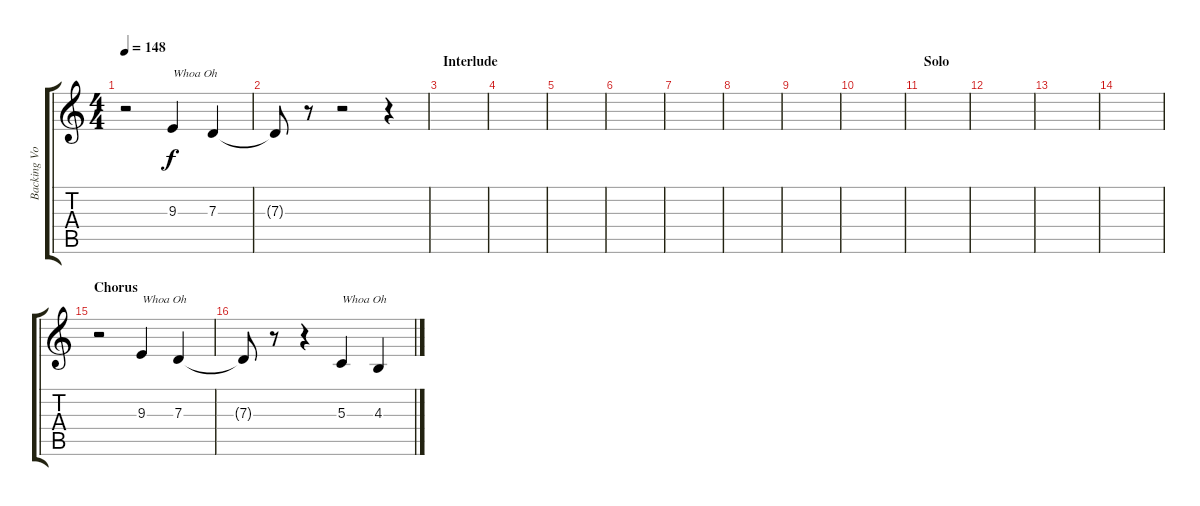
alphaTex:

\track ("Backing Vox 2" "Backing Vo") {instrument lead1square}
\staff {score tabs}
\tuning (E4 B3 G3 D3 A2 E2) {hide}
\ts (4 4)
\tempo 148
\clef g2
\ks c
r.2{dy f} 9.3.4{txt "Whoa Oh"} 7.3.4 |
7.3{t}.8 r.8 r.2 r.4 |
\section ("" "Interlude")
|
|
|
|
|
|
|
|
\section ("" "Solo")
|
|
|
|
\section ("" "Chorus")
r.2 9.3.4{txt "Whoa Oh"} 7.3.4 |
7.3{t}.8 r.8 r.4 5.3.4{txt "Whoa Oh"} 4.3.4
